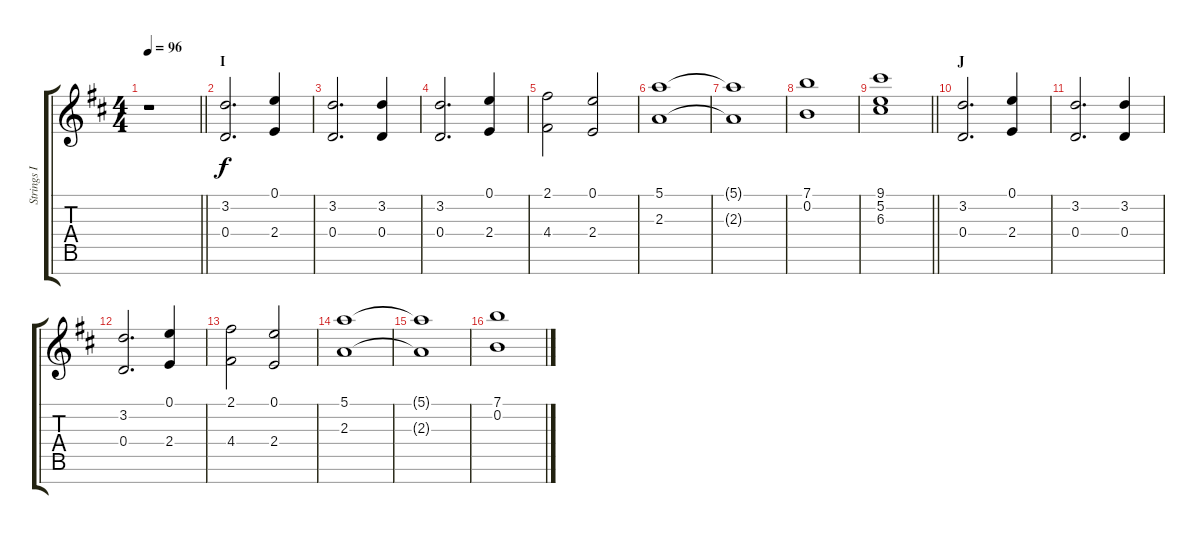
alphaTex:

\track ("Strings I" "Strings I") {instrument stringensemble1}
\staff {score tabs}
\tuning (E5 B4 G4 D4 A3 E3 B2) {hide}
\ts (4 4)
\tempo 96
\clef g2
\barLineRight lightlight
\ks d
r.1{dy f} |
\section ("" "I")
(3.2 0.4).2{d} (0.1 2.4).4 |
(3.2 0.4).2{d} (3.2 0.4).4 |
(3.2 0.4).2{d} (0.1 2.4).4 |
(2.1 4.4).2 (0.1 2.4).2 |
(5.1 2.3).1 |
(5.1{t} 2.3{t}).1 |
(7.1 0.2).1 |
\barLineRight lightlight
(9.1 5.2 6.3).1 |
\section ("" "J")
(3.2 0.4).2{d} (0.1 2.4).4 |
(3.2 0.4).2{d} (3.2 0.4).4 |
(3.2 0.4).2{d} (0.1 2.4).4 |
(2.1 4.4).2 (0.1 2.4).2 |
(5.1 2.3).1 |
(5.1{t} 2.3{t}).1 |
(7.1 0.2).1
